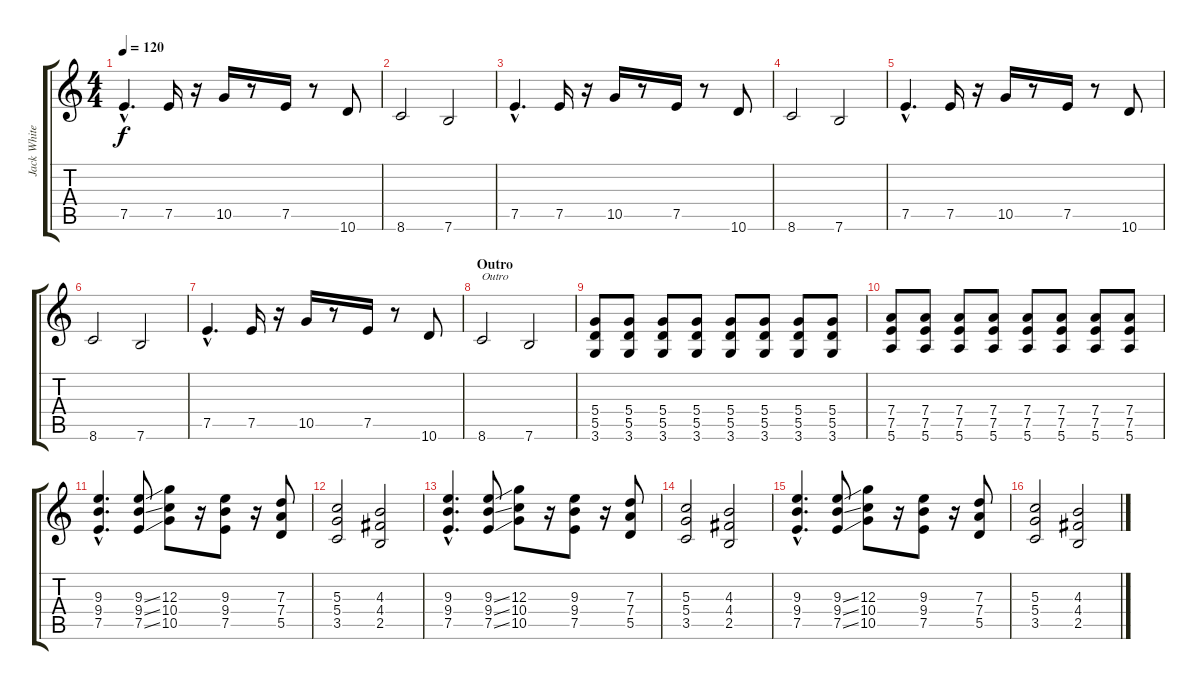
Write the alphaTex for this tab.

\track ("Jack White" "Jack White") {instrument distortionguitar}
\staff {score tabs}
\tuning (E4 B3 G3 D3 A2 E2) {hide}
\ts (4 4)
\tempo 120
\clef g2
\ks c
7.5{hac}.4{d dy f} 7.5.16 r.16 10.5.16 r.8 7.5.16 r.8 10.6.8 |
8.6.2 7.6.2 |
7.5{hac}.4{d} 7.5.16 r.16 10.5.16 r.8 7.5.16 r.8 10.6.8 |
8.6.2 7.6.2 |
7.5{hac}.4{d} 7.5.16 r.16 10.5.16 r.8 7.5.16 r.8 10.6.8 |
8.6.2 7.6.2 |
7.5{hac}.4{d} 7.5.16 r.16 10.5.16 r.8 7.5.16 r.8 10.6.8 |
\section ("" "Outro")
8.6.2{txt "Outro"} 7.6.2 |
(5.4 5.5 3.6).8 (5.4 5.5 3.6).8 (5.4 5.5 3.6).8 (5.4 5.5 3.6).8 (5.4 5.5 3.6).8 (5.4 5.5 3.6).8 (5.4 5.5 3.6).8 (5.4 5.5 3.6).8 |
(7.4 7.5 5.6).8 (7.4 7.5 5.6).8 (7.4 7.5 5.6).8{instrument overdrivenguitar} (7.4 7.5 5.6).8 (7.4 7.5 5.6).8 (7.4 7.5 5.6).8 (7.4 7.5 5.6).8 (7.4 7.5 5.6).8 |
(9.3{hac} 9.4{hac} 7.5{hac}).4{d} (9.3{ss} 9.4{ss} 7.5{ss}).8 (12.3 10.4 10.5).8 r.16 (9.3 9.4 7.5).8 r.16 (7.3 7.4 5.5).8 |
(5.3 5.4 3.5).2 (4.3 4.4 2.5).2 |
(9.3{hac} 9.4{hac} 7.5{hac}).4{d} (9.3{ss} 9.4{ss} 7.5{ss}).8 (12.3 10.4 10.5).8 r.16 (9.3 9.4 7.5).8 r.16 (7.3 7.4 5.5).8 |
(5.3 5.4 3.5).2 (4.3 4.4 2.5).2 |
(9.3{hac} 9.4{hac} 7.5{hac}).4{d} (9.3{ss} 9.4{ss} 7.5{ss}).8 (12.3 10.4 10.5).8 r.16 (9.3 9.4 7.5).8 r.16 (7.3 7.4 5.5).8 |
(5.3 5.4 3.5).2 (4.3 4.4 2.5).2
